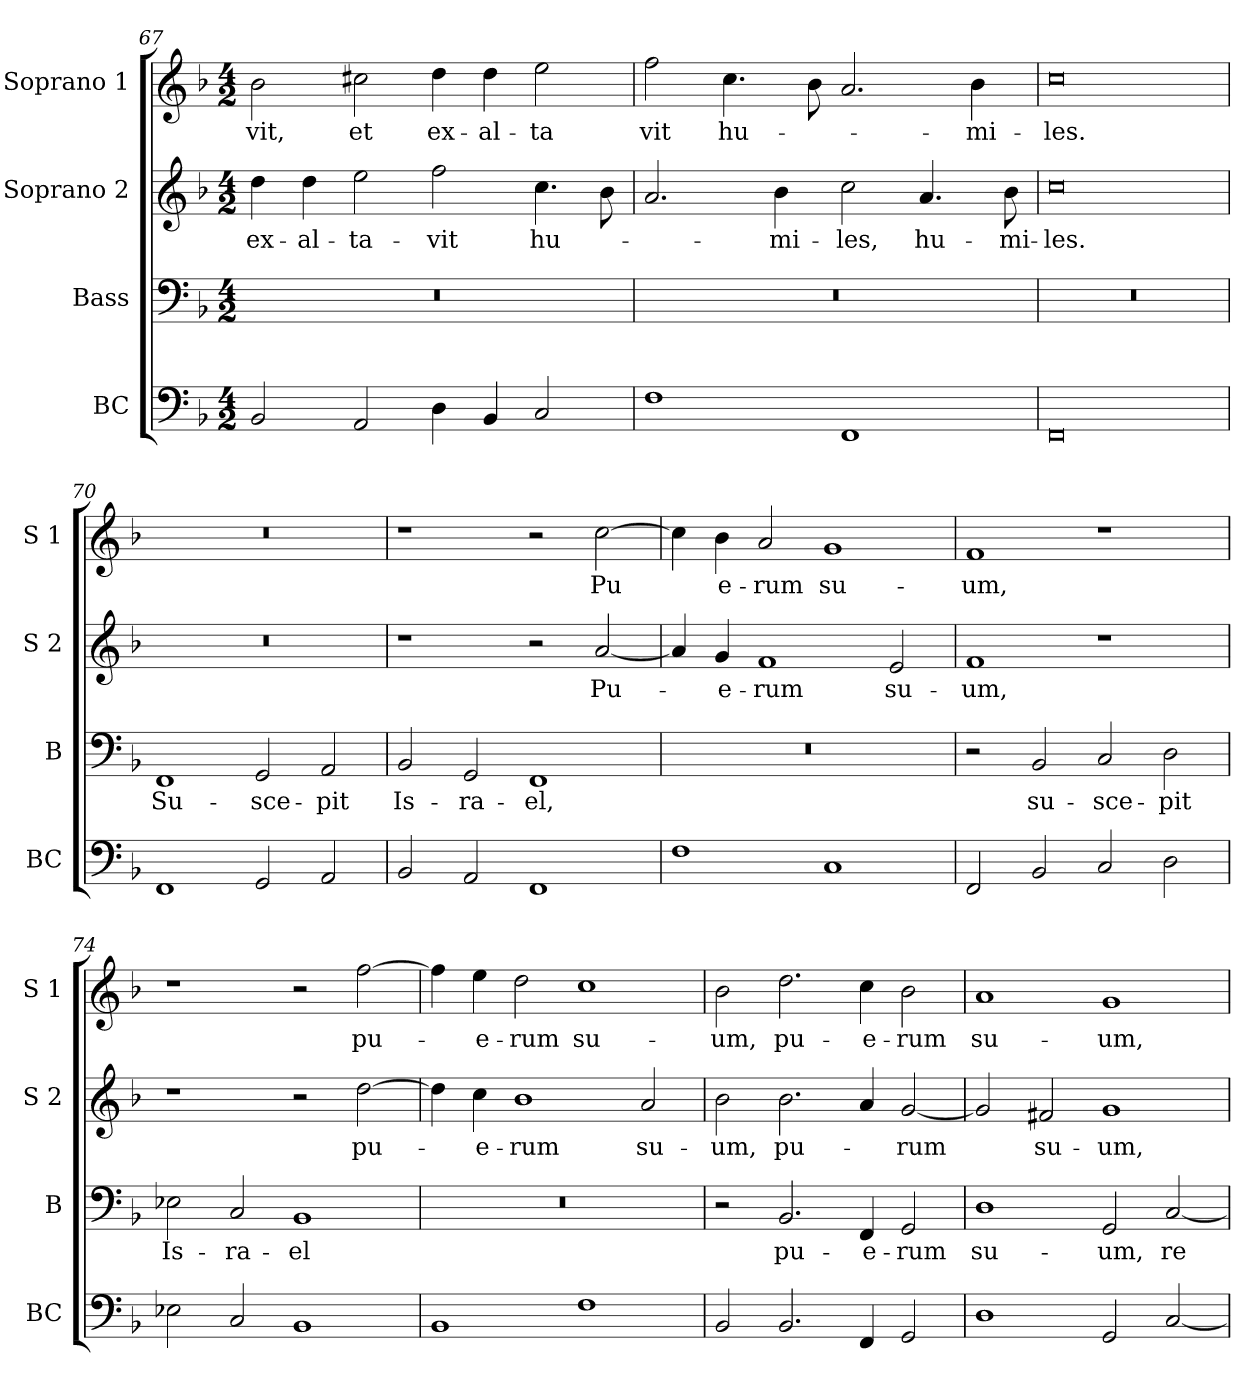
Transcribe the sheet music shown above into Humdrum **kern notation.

**kern	**kern	**text	**kern	**text	**kern	**text
*part4	*part3	*part3	*part2	*part2	*part1	*part1
*staff4	*staff3	*staff3	*staff2	*staff2	*staff1	*staff1
*I"BC	*I"Bass	*	*I"Soprano 2	*	*I"Soprano 1	*
*I'BC	*I'B	*	*I'S 2	*	*I'S 1	*
*clefF4	*clefF4	*	*clefG2	*	*clefG2	*
*k[b-]	*k[b-]	*	*k[b-]	*	*k[b-]	*
*F:	*F:	*	*F:	*	*F:	*
*M4/2	*M4/2	*	*M4/2	*	*M4/2	*
=67	=67	=67	=67	=67	=67	=67
2BB-/	0r	.	4dd\	ex-	2b-\	-vit,
.	.	.	4dd\	-al-	.	.
2AA/	.	.	2ee\	-ta-	2cc#X\	et
4D\	.	.	2ff\	-vit	4dd\	ex-
4BB-/	.	.	.	.	4dd\	-al-
2C/	.	.	4.cc\	hu-	2ee\	-ta
.	.	.	8b-\	.	.	.
=68	=68	=68	=68	=68	=68	=68
1F	0r	.	2.a/	.	2ff\	vit
.	.	.	.	.	4.cc\	hu-
.	.	.	4b-\	-mi-	.	.
.	.	.	.	.	8b-\	.
1FF	.	.	2cc\	-les,	2.a/	.
.	.	.	4.a/	hu-	.	.
.	.	.	.	.	4b-\	-mi-
.	.	.	8b-\	-mi-	.	.
=69	=69	=69	=69	=69	=69	=69
0FF	0r	.	0cc	-les.	0cc	-les.
!!LO:PB:g=z
=70	=70	=70	=70	=70	=70	=70
1FF	1FF	Su-	0r	.	0r	.
2GG/	2GG/	-sce-	.	.	.	.
2AA/	2AA/	-pit	.	.	.	.
=71	=71	=71	=71	=71	=71	=71
2BB-/	2BB-/	Is-	1r	.	1r	.
2AA/	2GG/	-ra-	.	.	.	.
1FF	1FF	-el,	2r	.	2r	.
.	.	.	[2a/	Pu-	[2cc\	Pu
=72	=72	=72	=72	=72	=72	=72
1F	0r	.	4a/]	.	4cc\]	.
.	.	.	4g/	-e-	4b-\	e-
.	.	.	1f	-rum	2a/	-rum
1C	.	.	.	.	1g	su-
.	.	.	2e/	su-	.	.
=73	=73	=73	=73	=73	=73	=73
2FF/	2r	.	1f	-um,	1f	-um,
2BB-/	2BB-/	su-	.	.	.	.
2C/	2C/	-sce-	1r	.	1r	.
2D\	2D\	-pit	.	.	.	.
=74	=74	=74	=74	=74	=74	=74
2E-X\	2E-X\	Is-	1r	.	1r	.
2C/	2C/	-ra-	.	.	.	.
1BB-	1BB-	-el	2r	.	2r	.
.	.	.	[2dd\	pu-	[2ff\	pu-
!!LO:LB:g=z
=75	=75	=75	=75	=75	=75	=75
1BB-	0r	.	4dd\]	.	4ff\]	.
.	.	.	4cc\	-e-	4ee\	-e-
.	.	.	1b-	-rum	2dd\	-rum
1F	.	.	.	.	1cc	su-
.	.	.	2a/	su-	.	.
=76	=76	=76	=76	=76	=76	=76
2BB-/	2r	.	2b-\	-um,	2b-\	-um,
2.BB-/	2.BB-/	pu-	2.b-\	pu-	2.dd\	pu-
4FF/	4FF/	-e-	4a/	.	4cc\	-e-
2GG/	2GG/	-rum	[2g/	-rum	2b-\	-rum
=77	=77	=77	=77	=77	=77	=77
1D	1D	su-	2g/]	.	1a	su-
.	.	.	2f#X/	su-	.	.
2GG/	2GG/	-um,	1g	-um,	1g	-um,
[2C/	[2C/	re-	.	.	.	.
=	=	=	=	=	=	=
*-	*-	*-	*-	*-	*-	*-
